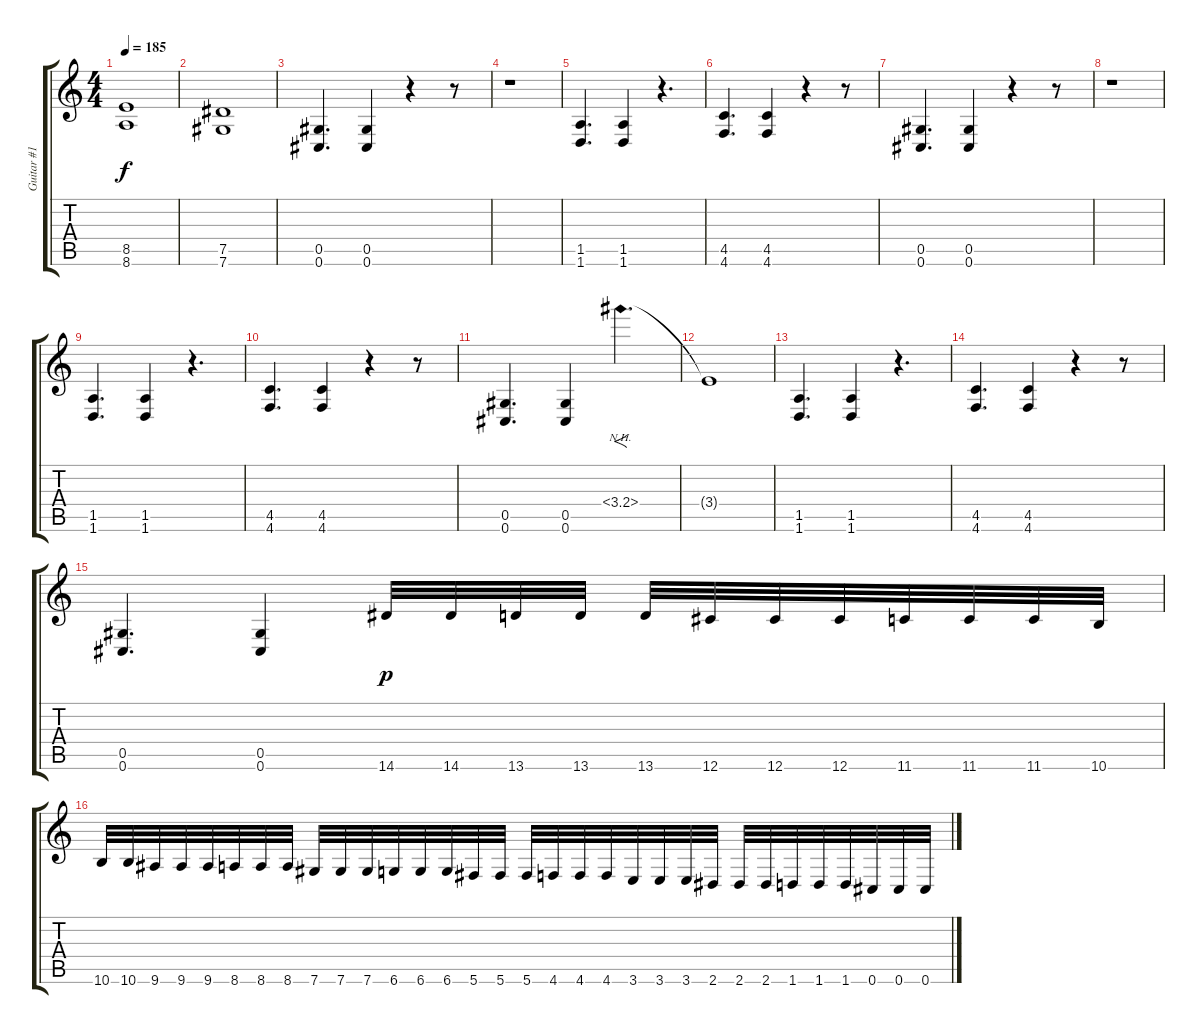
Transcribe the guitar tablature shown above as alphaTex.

\track ("Guitar #1" "Guitar #1") {instrument distortionguitar}
\staff {score tabs}
\tuning (Eb4 Bb3 Gb3 Db3 Ab2 Db2) {hide}
\ts (4 4)
\tempo 185
\clef g2
\ks c
(8.5 8.6).1{dy f} |
(7.5 7.6).1 |
(0.5 0.6).4{d} (0.5 0.6).4 r.4 r.8 |
r.1 |
(1.5 1.6).4{d} (1.5 1.6).4 r.4{d} |
(4.5 4.6).4{d} (4.5 4.6).4 r.4 r.8 |
(0.5 0.6).4{d} (0.5 0.6).4 r.4 r.8 |
r.1 |
(1.5 1.6).4{d} (1.5 1.6).4 r.4{d} |
(4.5 4.6).4{d} (4.5 4.6).4 r.4 r.8 |
(0.5 0.6).4{d} (0.5 0.6).4 3.4{nh}.4{f d} |
3.4{t}.1 |
(1.5 1.6).4{d} (1.5 1.6).4 r.4{d} |
(4.5 4.6).4{d} (4.5 4.6).4 r.4 r.8 |
(0.5 0.6).4{d} (0.5 0.6).4 14.6.32{dy p} 14.6.32 13.6.32 13.6.32 13.6.32 12.6.32 12.6.32 12.6.32 11.6.32 11.6.32 11.6.32 10.6.32 |
10.6.32 10.6.32 9.6.32 9.6.32 9.6.32 8.6.32 8.6.32 8.6.32 7.6.32 7.6.32 7.6.32 6.6.32 6.6.32 6.6.32 5.6.32 5.6.32 5.6.32 4.6.32 4.6.32 4.6.32 3.6.32 3.6.32 3.6.32 2.6.32 2.6.32 2.6.32 1.6.32 1.6.32 1.6.32 0.6.32 0.6.32 0.6.32
